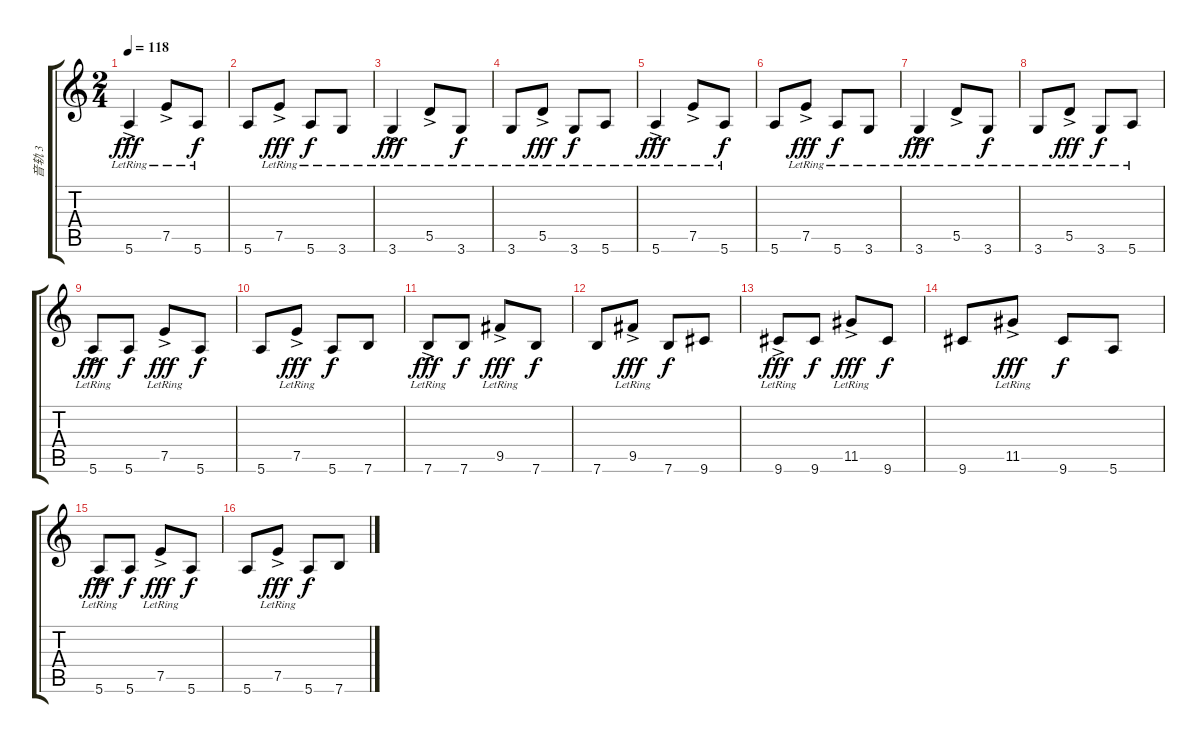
\track ("音轨 3" "音轨 3") {instrument electricguitarjazz}
\staff {score tabs}
\tuning (E4 B3 G3 D3 A2 E2) {hide}
\ts (2 4)
\tempo 118
\clef g2
\ks c
5.6{ac lr}.4{dy fff} 7.5{ac lr}.8 5.6{lr}.8{dy f} |
5.6.8 7.5{ac lr}.8{dy fff} 5.6{lr}.8{dy f} 3.6{lr}.8 |
3.6{ac lr}.4{dy fff} 5.5{ac lr}.8 3.6{lr}.8{dy f} |
3.6{lr}.8 5.5{ac lr}.8{dy fff} 3.6{lr}.8{dy f} 5.6{lr}.8 |
5.6{ac lr}.4{dy fff} 7.5{ac lr}.8 5.6{lr}.8{dy f} |
5.6.8 7.5{ac lr}.8{dy fff} 5.6{lr}.8{dy f} 3.6{lr}.8 |
3.6{ac lr}.4{dy fff} 5.5{ac lr}.8 3.6{lr}.8{dy f} |
3.6{lr}.8 5.5{ac lr}.8{dy fff} 3.6{lr}.8{dy f} 5.6{lr}.8 |
5.6{ac lr}.8{dy fff} 5.6.8{dy f} 7.5{ac lr}.8{dy fff} 5.6.8{dy f} |
5.6.8 7.5{ac lr}.8{dy fff} 5.6.8{dy f} 7.6.8 |
7.6{ac lr}.8{dy fff} 7.6.8{dy f} 9.5{ac lr}.8{dy fff} 7.6.8{dy f} |
7.6.8 9.5{ac lr}.8{dy fff} 7.6.8{dy f} 9.6.8 |
9.6{ac lr}.8{dy fff} 9.6.8{dy f} 11.5{ac lr}.8{dy fff} 9.6.8{dy f} |
9.6.8 11.5{ac lr}.8{dy fff} 9.6.8{dy f} 5.6.8 |
5.6{ac lr}.8{dy fff} 5.6.8{dy f} 7.5{ac lr}.8{dy fff} 5.6.8{dy f} |
5.6.8 7.5{ac lr}.8{dy fff} 5.6.8{dy f} 7.6.8
